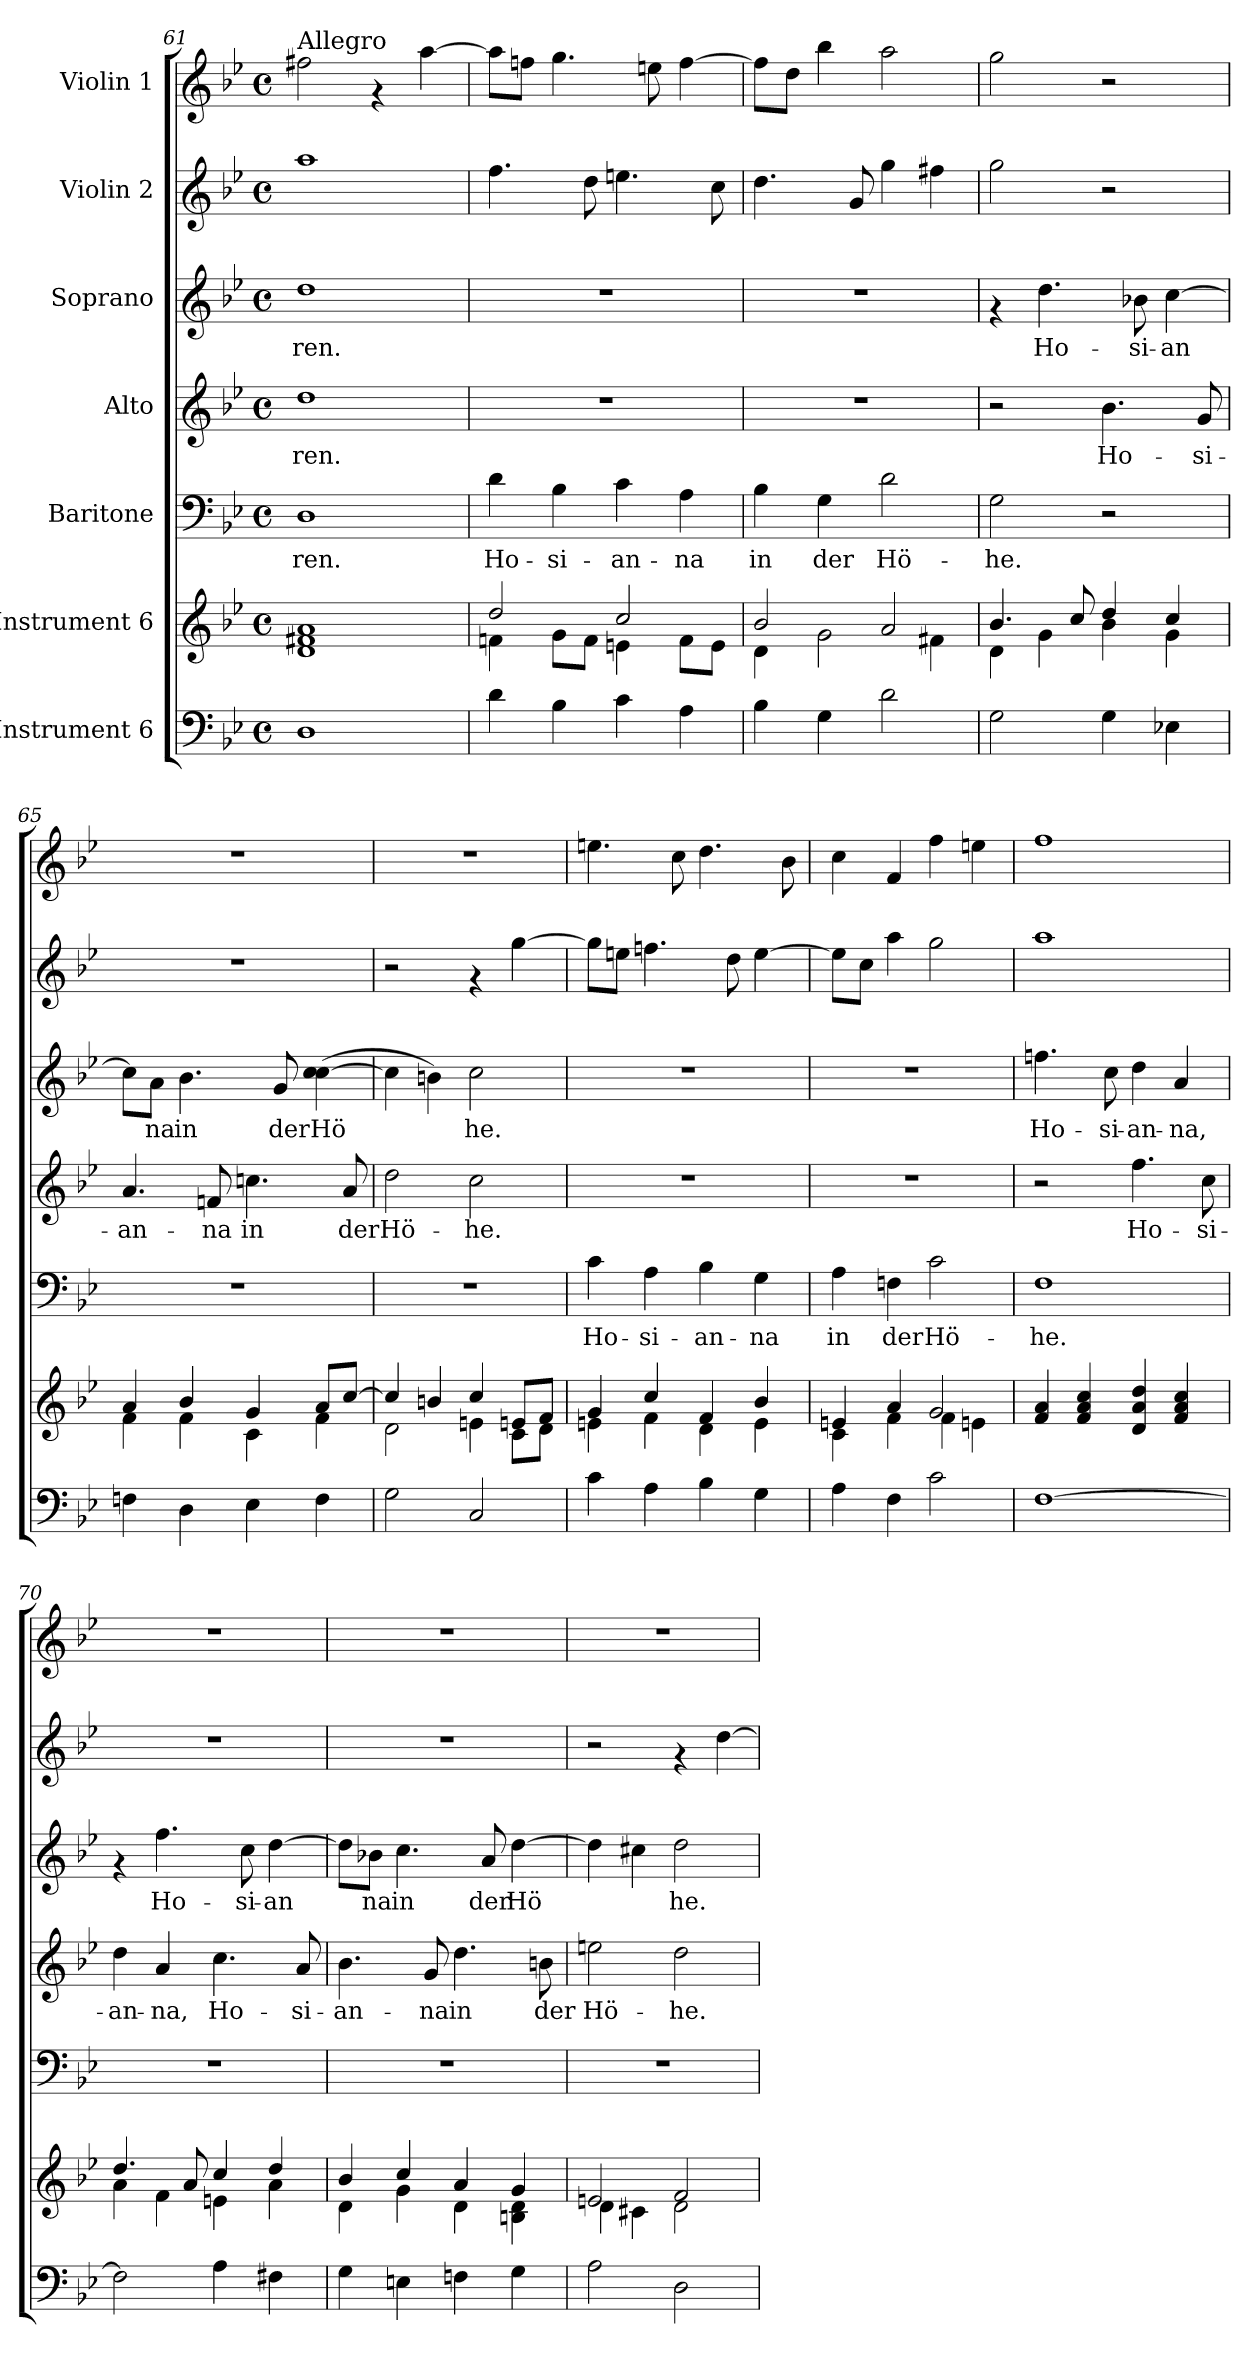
**kern	**kern	**kern	**text	**kern	**text	**kern	**text	**kern	**kern
*part7	*part6	*part5	*part5	*part4	*part4	*part3	*part3	*part2	*part1
*staff7	*staff6	*staff5	*staff5	*staff4	*staff4	*staff3	*staff3	*staff2	*staff1
*I"Instrument 6	*I"Instrument 6	*I"Baritone	*	*I"Alto	*	*I"Soprano	*	*I"Violin 2	*I"Violin 1
!!LO:PB:g=z
*clefF4	*clefG2	*clefF4	*	*clefG2	*	*clefG2	*	*clefG2	*clefG2
*k[b-e-]	*k[b-e-]	*k[b-e-]	*	*k[b-e-]	*	*k[b-e-]	*	*k[b-e-]	*k[b-e-]
*B-:	*B-:	*B-:	*	*B-:	*	*B-:	*	*B-:	*B-:
*M4/4	*M4/4	*M4/4	*	*M4/4	*	*M4/4	*	*M4/4	*M4/4
*met(c)	*met(c)	*met(c)	*	*met(c)	*	*met(c)	*	*met(c)	*met(c)
=61	=61	=61	=61	=61	=61	=61	=61	=61	=61
!	!	!	!	!	!	!	!	!	!LO:TX:a:t=Allegro
!	!	!	!LO:LY:b:cj	!	!LO:LY:b:cj	!	!LO:LY:b:cj	!	!
1D	1f#X 1d 1a	1D	-ren.	1dd	-ren.	1dd	-ren.	1aa	2ff#X\
.	.	.	.	.	.	.	.	.	4rf
.	.	.	.	.	.	.	.	.	[>4aa\
=62	=62	=62	=62	=62	=62	=62	=62	=62	=62
*	*^	*	*	*	*	*	*	*	*
!	!	!	!	!LO:LY:b:cj	!	!	!	!	!	!
4d\	2dd/	4fn\	4d\	Ho-	1r	.	1r	.	4.ff\	8aa\L]
.	.	.	.	.	.	.	.	.	.	8ffn\J
!	!	!	!	!LO:LY:b:cj	!	!	!	!	!	!
4B-\	.	8g\L	4B-\	-si-	.	.	.	.	.	4.gg\
.	.	8f\J	.	.	.	.	.	.	8dd\	.
!	!	!	!	!LO:LY:b:cj	!	!	!	!	!	!
4c\	2cc/	4en\	4c\	-an-	.	.	.	.	4.een\	.
.	.	.	.	.	.	.	.	.	.	8een\
!	!	!	!	!LO:LY:b:cj	!	!	!	!	!	!
4A\	.	8f\L	4A\	-na	.	.	.	.	.	[>4ff\
.	.	8e\J	.	.	.	.	.	.	8cc\	.
=63	=63	=63	=63	=63	=63	=63	=63	=63	=63	=63
!	!	!	!	!LO:LY:b:cj	!	!	!	!	!	!
4B-\	2b-/	4d\	4B-\	in	1r	.	1r	.	4.dd\	8ff\L]
.	.	.	.	.	.	.	.	.	.	8dd\J
!	!	!	!	!LO:LY:b:cj	!	!	!	!	!	!
4G\	.	2g\	4G\	der	.	.	.	.	.	4bb-\
.	.	.	.	.	.	.	.	.	8g/	.
!	!	!	!	!LO:LY:b:cj	!	!	!	!	!	!
2d\	2a/	.	2d\	Hö-	.	.	.	.	4gg\	2aa\
.	.	4f#X\	.	.	.	.	.	.	4ff#X\	.
=64	=64	=64	=64	=64	=64	=64	=64	=64	=64	=64
!	!	!	!	!LO:LY:b:cj	!	!	!	!	!	!
2G\	4.b-/	4d\	2G\	-he.	2r	.	4rf	.	2gg\	2gg\
!	!	!	!	!	!	!	!	!LO:LY:b:cj	!	!
.	.	4g\	.	.	.	.	4.dd\	Ho-	.	.
.	8cc/	.	.	.	.	.	.	.	.	.
!	!	!	!	!	!	!LO:LY:b:cj	!	!	!	!
4G\	4dd/	4b-\	2r	.	4.b-\	Ho-	.	.	2r	2r
!	!	!	!	!	!	!	!	!LO:LY:b:cj	!	!
.	.	.	.	.	.	.	8b-X\	-si-	.	.
!	!	!	!	!	!	!	!	!LO:LY:b:cj	!	!
4E-X\	4cc/	4g\	.	.	.	.	[>4cc\	-an-	.	.
!	!	!	!	!	!	!LO:LY:b:cj	!	!	!	!
.	.	.	.	.	8g/	-si-	.	.	.	.
=65	=65	=65	=65	=65	=65	=65	=65	=65	=65	=65
!	!	!	!	!	!	!LO:LY:b:cj	!	!LO:LY:b:cj	!	!
4Fn\	4a/	4f\	1r	.	4.a/	-an-	8cc\L]	--	1r	1r
!	!	!	!	!	!	!	!	!LO:LY:b:cj	!	!
.	.	.	.	.	.	.	8a\J	-na	.	.
!	!	!	!	!	!	!	!	!LO:LY:b:cj	!	!
4D\	4b-/	4f\	.	.	.	.	4.b-\	in	.	.
!	!	!	!	!	!	!LO:LY:b:cj	!	!	!	!
.	.	.	.	.	8fn/	-na	.	.	.	.
!	!	!	!	!	!	!LO:LY:b:cj	!	!	!	!
4E-\	4g/	4c\	.	.	4.ccn\	in	.	.	.	.
!	!	!	!	!	!	!	!	!LO:LY:b:cj	!	!
.	.	.	.	.	.	.	8g/	der	.	.
!	!	!	!	!	!	!	!	!LO:LY:b:cj	!	!
4F\	8a/L	4f\	.	.	.	.	(>4cc\ [<4cc\	Hö-	.	.
!	!	!	!	!	!	!LO:LY:b:cj	!	!	!	!
.	[<8cc/J	.	.	.	8a/	der	.	.	.	.
!!LO:LB:g=z
=66	=66	=66	=66	=66	=66	=66	=66	=66	=66	=66
!	!	!	!	!	!	!LO:LY:b:cj	!	!LO:LY:b:cj	!	!
2G\	4cc/]	2d\	1r	.	2dd\	Hö-	4cc\]	--	2r	1r
!	!	!	!	!	!	!	!	!LO:LY:b:cj	!	!
.	4bn/	.	.	.	.	.	4bn\)	--	.	.
!	!	!	!	!	!	!LO:LY:b:cj	!	!LO:LY:b:cj	!	!
2C/	4cc/	4en\	.	.	2cc\	-he.	2cc\	-he.	4rf	.
.	8en/L	8c\L	.	.	.	.	.	.	[>4gg\	.
.	8f/J	8d\J	.	.	.	.	.	.	.	.
=67	=67	=67	=67	=67	=67	=67	=67	=67	=67	=67
!	!	!	!	!LO:LY:b:cj	!	!	!	!	!	!
4c\	4g/	4en\	4c\	Ho-	1r	.	1r	.	8gg\L]	4.een\
.	.	.	.	.	.	.	.	.	8een\J	.
!	!	!	!	!LO:LY:b:cj	!	!	!	!	!	!
4A\	4cc/	4f\	4A\	-si-	.	.	.	.	4.ffn\	.
.	.	.	.	.	.	.	.	.	.	8cc\
!	!	!	!	!LO:LY:b:cj	!	!	!	!	!	!
4B-\	4f/	4d\	4B-\	-an-	.	.	.	.	.	4.dd\
.	.	.	.	.	.	.	.	.	8dd\	.
!	!	!	!	!LO:LY:b:cj	!	!	!	!	!	!
4G\	4b-/	4e\	4G\	-na	.	.	.	.	[>4ee\	.
.	.	.	.	.	.	.	.	.	.	8b-\
=68	=68	=68	=68	=68	=68	=68	=68	=68	=68	=68
!	!	!	!	!LO:LY:b:cj	!	!	!	!	!	!
4A\	4en/	4c\	4A\	in	1r	.	1r	.	8ee\L]	4cc\
.	.	.	.	.	.	.	.	.	8cc\J	.
!	!	!	!	!LO:LY:b:cj	!	!	!	!	!	!
4F\	4a/	4f\	4Fn\	der	.	.	.	.	4aa\	4f/
!	!	!	!	!LO:LY:b:cj	!	!	!	!	!	!
2c\	2g/	4f\	2c\	Hö-	.	.	.	.	2gg\	4ff\
.	.	4en\	.	.	.	.	.	.	.	4een\
=69	=69	=69	=69	=69	=69	=69	=69	=69	=69	=69
!	!	!	!	!LO:LY:b:cj	!	!	!	!LO:LY:b:cj	!	!
*	*v	*v	*	*	*	*	*	*	*	*
[>1F	4f/ 4a/	1F	-he.	2r	.	4.ffn\	Ho-	1aa	1ff
.	4cc/ 4f/ 4a/	.	.	.	.	.	.	.	.
!	!	!	!	!	!	!	!LO:LY:b:cj	!	!
.	.	.	.	.	.	8cc\	-si-	.	.
!	!	!	!	!	!LO:LY:b:cj	!	!LO:LY:b:cj	!	!
.	4dd/ 4d/ 4a/	.	.	4.ff\	Ho-	4dd\	-an-	.	.
!	!	!	!	!	!	!	!LO:LY:b:cj	!	!
.	4a/ 4f/ 4cc/	.	.	.	.	4a/	-na,	.	.
!	!	!	!	!	!LO:LY:b:cj	!	!	!	!
.	.	.	.	8cc\	-si-	.	.	.	.
=70	=70	=70	=70	=70	=70	=70	=70	=70	=70
*	*^	*	*	*	*	*	*	*	*
!	!	!	!	!	!	!LO:LY:b:cj	!	!	!	!
2F\]	4.dd/	4a\	1r	.	4dd\	-an-	4rf	.	1r	1r
!	!	!	!	!	!	!LO:LY:b:cj	!	!LO:LY:b:cj	!	!
.	.	4f\	.	.	4a/	-na,	4.ff\	Ho-	.	.
.	8a/	.	.	.	.	.	.	.	.	.
!	!	!	!	!	!	!LO:LY:b:cj	!	!	!	!
4A\	4cc/	4en\	.	.	4.cc\	Ho-	.	.	.	.
!	!	!	!	!	!	!	!	!LO:LY:b:cj	!	!
.	.	.	.	.	.	.	8cc\	-si-	.	.
!	!	!	!	!	!	!	!	!LO:LY:b:cj	!	!
4F#X\	4dd/	4a\	.	.	.	.	[>4dd\	-an-	.	.
!	!	!	!	!	!	!LO:LY:b:cj	!	!	!	!
.	.	.	.	.	8a/	-si-	.	.	.	.
=71	=71	=71	=71	=71	=71	=71	=71	=71	=71	=71
!	!	!	!	!	!	!LO:LY:b:cj	!	!LO:LY:b:cj	!	!
4G\	4b-/	4d\	1r	.	4.b-\	-an-	8dd\L]	--	1r	1r
!	!	!	!	!	!	!	!	!LO:LY:b:cj	!	!
.	.	.	.	.	.	.	8b-X\J	-na	.	.
!	!	!	!	!	!	!	!	!LO:LY:b:cj	!	!
4En\	4cc/	4g\	.	.	.	.	4.cc\	in	.	.
!	!	!	!	!	!	!LO:LY:b:cj	!	!	!	!
.	.	.	.	.	8g/	-na	.	.	.	.
!	!	!	!	!	!	!LO:LY:b:cj	!	!	!	!
4Fn\	4a/	4d\	.	.	4.dd\	in	.	.	.	.
!	!	!	!	!	!	!	!	!LO:LY:b:cj	!	!
.	.	.	.	.	.	.	8a/	der	.	.
!	!	!	!	!	!	!	!	!LO:LY:b:cj	!	!
4G\	4g/	4d\ 4Bn\	.	.	.	.	[>4dd\	Hö-	.	.
!	!	!	!	!	!	!LO:LY:b:cj	!	!	!	!
.	.	.	.	.	8bn\	der	.	.	.	.
!!LO:PB:g=z
=72	=72	=72	=72	=72	=72	=72	=72	=72	=72	=72
!	!	!	!	!	!	!LO:LY:b:cj	!	!LO:LY:b:cj	!	!
2A\	2en/	4d\	1r	.	2een\	Hö-	4dd\]	--	2r	1r
!	!	!	!	!	!	!	!	!LO:LY:b:cj	!	!
.	.	4c#X\	.	.	.	.	4cc#X\	--	.	.
!	!	!	!	!	!	!LO:LY:b:cj	!	!LO:LY:b:cj	!	!
2D\	2f/	2d\	.	.	2dd\	-he.	2dd\	-he.	4rf	.
.	.	.	.	.	.	.	.	.	[>4dd\	.
*	*v	*v	*	*	*	*	*	*	*	*
=	=	=	=	=	=	=	=	=	=
*-	*-	*-	*-	*-	*-	*-	*-	*-	*-
